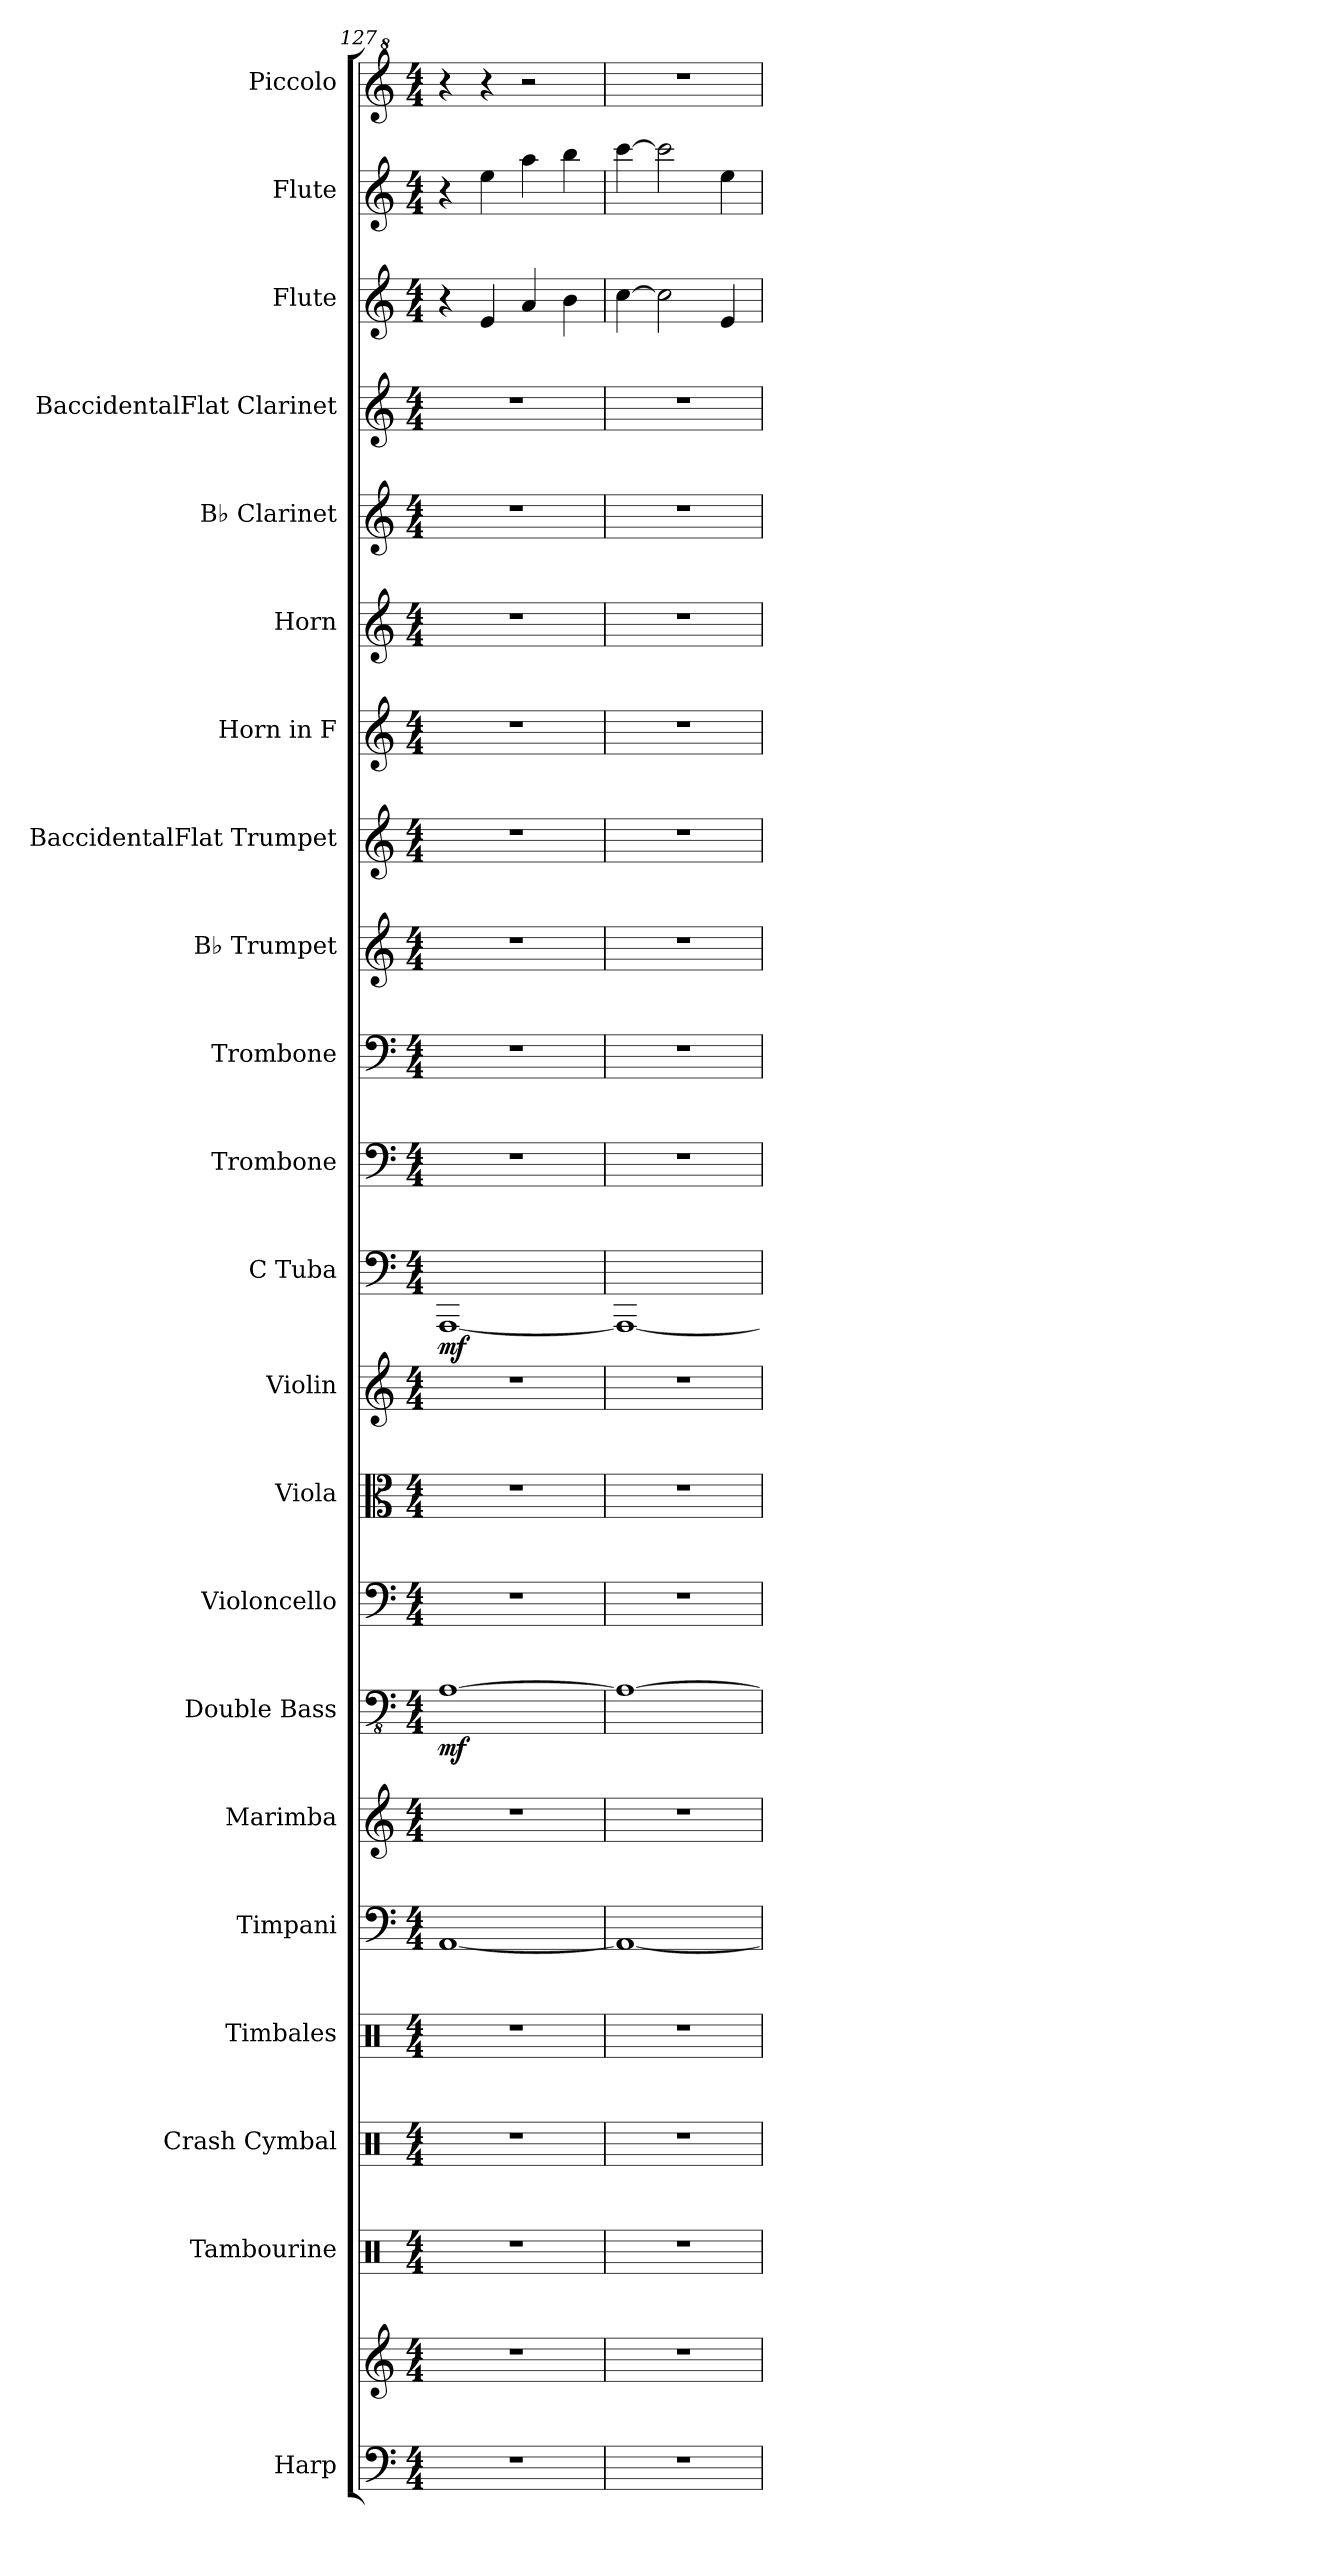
**kern	**kern	**kern	**kern	**kern	**kern	**kern	**kern	**dynam	**kern	**kern	**kern	**kern	**dynam	**kern	**kern	**kern	**kern	**kern	**kern	**kern	**kern	**kern	**kern	**kern
*part22	*part22	*part21	*part20	*part19	*part18	*part17	*part16	*part16	*part15	*part14	*part13	*part12	*part12	*part11	*part10	*part9	*part8	*part7	*part6	*part5	*part4	*part3	*part2	*part1
*staff23	*staff22	*staff21	*staff20	*staff19	*staff18	*staff17	*staff16	*staff16	*staff15	*staff14	*staff13	*staff12	*staff12	*staff11	*staff10	*staff9	*staff8	*staff7	*staff6	*staff5	*staff4	*staff3	*staff2	*staff1
*I"Harp	*	*I"Tambourine	*I"Crash Cymbal	*I"Timbales	*I"Timpani	*I"Marimba	*I"Double Bass	*	*I"Violoncello	*I"Viola	*I"Violin	*I"C Tuba	*	*I"Trombone	*I"Trombone	*I"B♭ Trumpet	*I"BaccidentalFlat Trumpet	*I"Horn in F	*I"Horn	*I"B♭ Clarinet	*I"BaccidentalFlat Clarinet	*I"Flute	*I"Flute	*I"Piccolo
*I'Hrp.	*	*I'Tamb.	*I'Cr. Cym.	*I'Timb.	*I'Timp.	*I'Mrm.	*	*	*I'Vlc.	*I'Vla.	*I'Vln.	*I'C Tu.	*	*I'Tbn.	*I'Trb.	*I'B♭ Tpt.	*I'BaccidentalFlat Tpt.	*	*I'Hn.	*I'B♭ Cl.	*I'BaccidentalFlat Cl.	*I'Fl.	*I'Fl.	*I'Picc.
*clefF4	*clefG2	*clefX	*clefX	*clefX	*clefF4	*clefG2	*clefFv4	*	*clefF4	*clefC3	*clefG2	*clefF4	*	*clefF4	*clefF4	*clefG2	*clefG2	*clefG2	*clefG2	*clefG2	*clefG2	*clefG2	*clefG2	*clefG^2
*	*	*	*	*	*	*	*ITrd7c12	*	*	*	*	*	*	*	*	*ITrd1c2	*ITrd1c2	*ITrd4c7	*ITrd4c7	*ITrd1c2	*ITrd1c2	*	*	*ITrd-7c-12
*k[]	*k[]	*k[]	*k[]	*k[]	*k[]	*k[]	*k[]	*	*k[]	*k[]	*k[]	*k[]	*	*k[]	*k[]	*k[b-e-]	*k[b-e-]	*k[b-]	*k[b-]	*k[b-e-]	*k[b-e-]	*k[]	*k[]	*k[]
*M4/4	*M4/4	*M4/4	*M4/4	*M4/4	*M4/4	*M4/4	*M4/4	*	*M4/4	*M4/4	*M4/4	*M4/4	*	*M4/4	*M4/4	*M4/4	*M4/4	*M4/4	*M4/4	*M4/4	*M4/4	*M4/4	*M4/4	*M4/4
*MM80	*MM80	*MM80	*MM80	*MM80	*MM80	*MM80	*MM80	*	*MM80	*MM80	*MM80	*MM80	*	*MM80	*MM80	*MM80	*MM80	*MM80	*MM80	*MM80	*MM80	*MM80	*MM80	*MM80
=127	=127	=127	=127	=127	=127	=127	=127	=127	=127	=127	=127	=127	=127	=127	=127	=127	=127	=127	=127	=127	=127	=127	=127	=127
!	!	!	!	!	!	!	!	!LO:DY:b	!	!	!	!	!LO:DY:b	!	!	!	!	!	!	!	!	!	!	!
1r	1r	1r	1r	1r	[1AA	1r	[1AAA	mf	1r	1r	1r	[1AAA	mf	1r	1r	1r	1r	1r	1r	1r	1r	4r	4r	4r
.	.	.	.	.	.	.	.	.	.	.	.	.	.	.	.	.	.	.	.	.	.	4e/	4ee\	4r
.	.	.	.	.	.	.	.	.	.	.	.	.	.	.	.	.	.	.	.	.	.	4a/	4aa\	2r
.	.	.	.	.	.	.	.	.	.	.	.	.	.	.	.	.	.	.	.	.	.	4b\	4bb\	.
=128	=128	=128	=128	=128	=128	=128	=128	=128	=128	=128	=128	=128	=128	=128	=128	=128	=128	=128	=128	=128	=128	=128	=128	=128
1r	1r	1r	1r	1r	1AA_	1r	1AAA_	.	1r	1r	1r	1AAA_	.	1r	1r	1r	1r	1r	1r	1r	1r	[4cc\	[4ccc\	1r
.	.	.	.	.	.	.	.	.	.	.	.	.	.	.	.	.	.	.	.	.	.	2cc\]	2ccc\]	.
.	.	.	.	.	.	.	.	.	.	.	.	.	.	.	.	.	.	.	.	.	.	4e/	4ee\	.
=	=	=	=	=	=	=	=	=	=	=	=	=	=	=	=	=	=	=	=	=	=	=	=	=
*-	*-	*-	*-	*-	*-	*-	*-	*-	*-	*-	*-	*-	*-	*-	*-	*-	*-	*-	*-	*-	*-	*-	*-	*-
